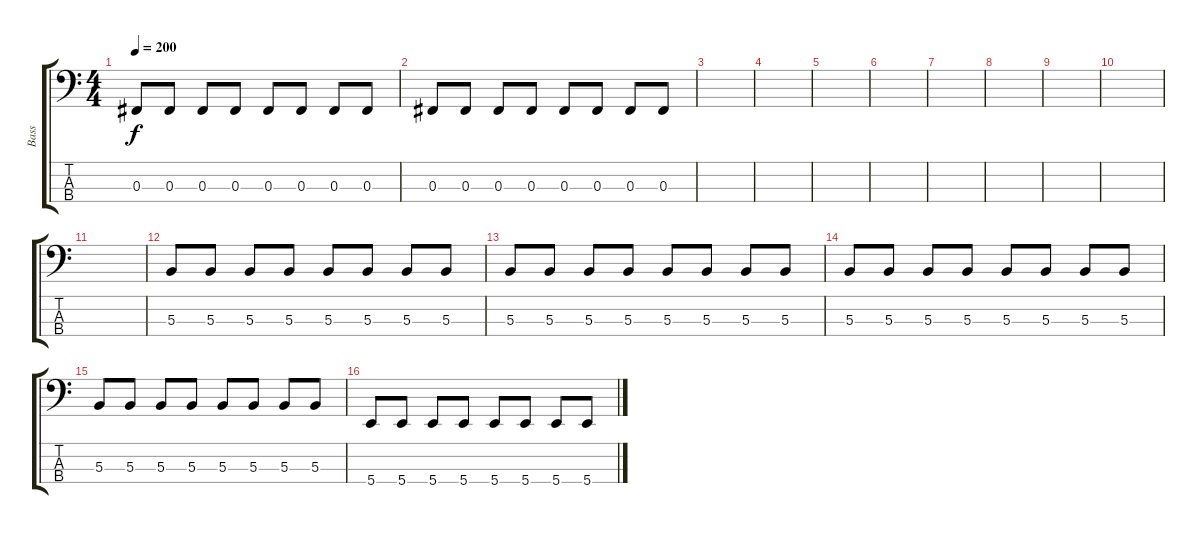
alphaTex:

\track ("Bass" "Bass") {instrument electricbassfinger}
\staff {score tabs}
\tuning (E2 B1 Gb1 B0) {hide}
\ts (4 4)
\tempo 200
\clef f4
\ks c
0.3.8{dy f} 0.3.8 0.3.8 0.3.8 0.3.8 0.3.8 0.3.8 0.3.8 |
0.3.8 0.3.8 0.3.8 0.3.8 0.3.8 0.3.8 0.3.8 0.3.8 |
|
|
|
|
|
|
|
|
|
5.3.8 5.3.8 5.3.8 5.3.8 5.3.8 5.3.8 5.3.8 5.3.8 |
5.3.8 5.3.8 5.3.8 5.3.8 5.3.8 5.3.8 5.3.8 5.3.8 |
5.3.8 5.3.8 5.3.8 5.3.8 5.3.8 5.3.8 5.3.8 5.3.8 |
5.3.8 5.3.8 5.3.8 5.3.8 5.3.8 5.3.8 5.3.8 5.3.8 |
5.4.8 5.4.8 5.4.8 5.4.8 5.4.8 5.4.8 5.4.8 5.4.8
